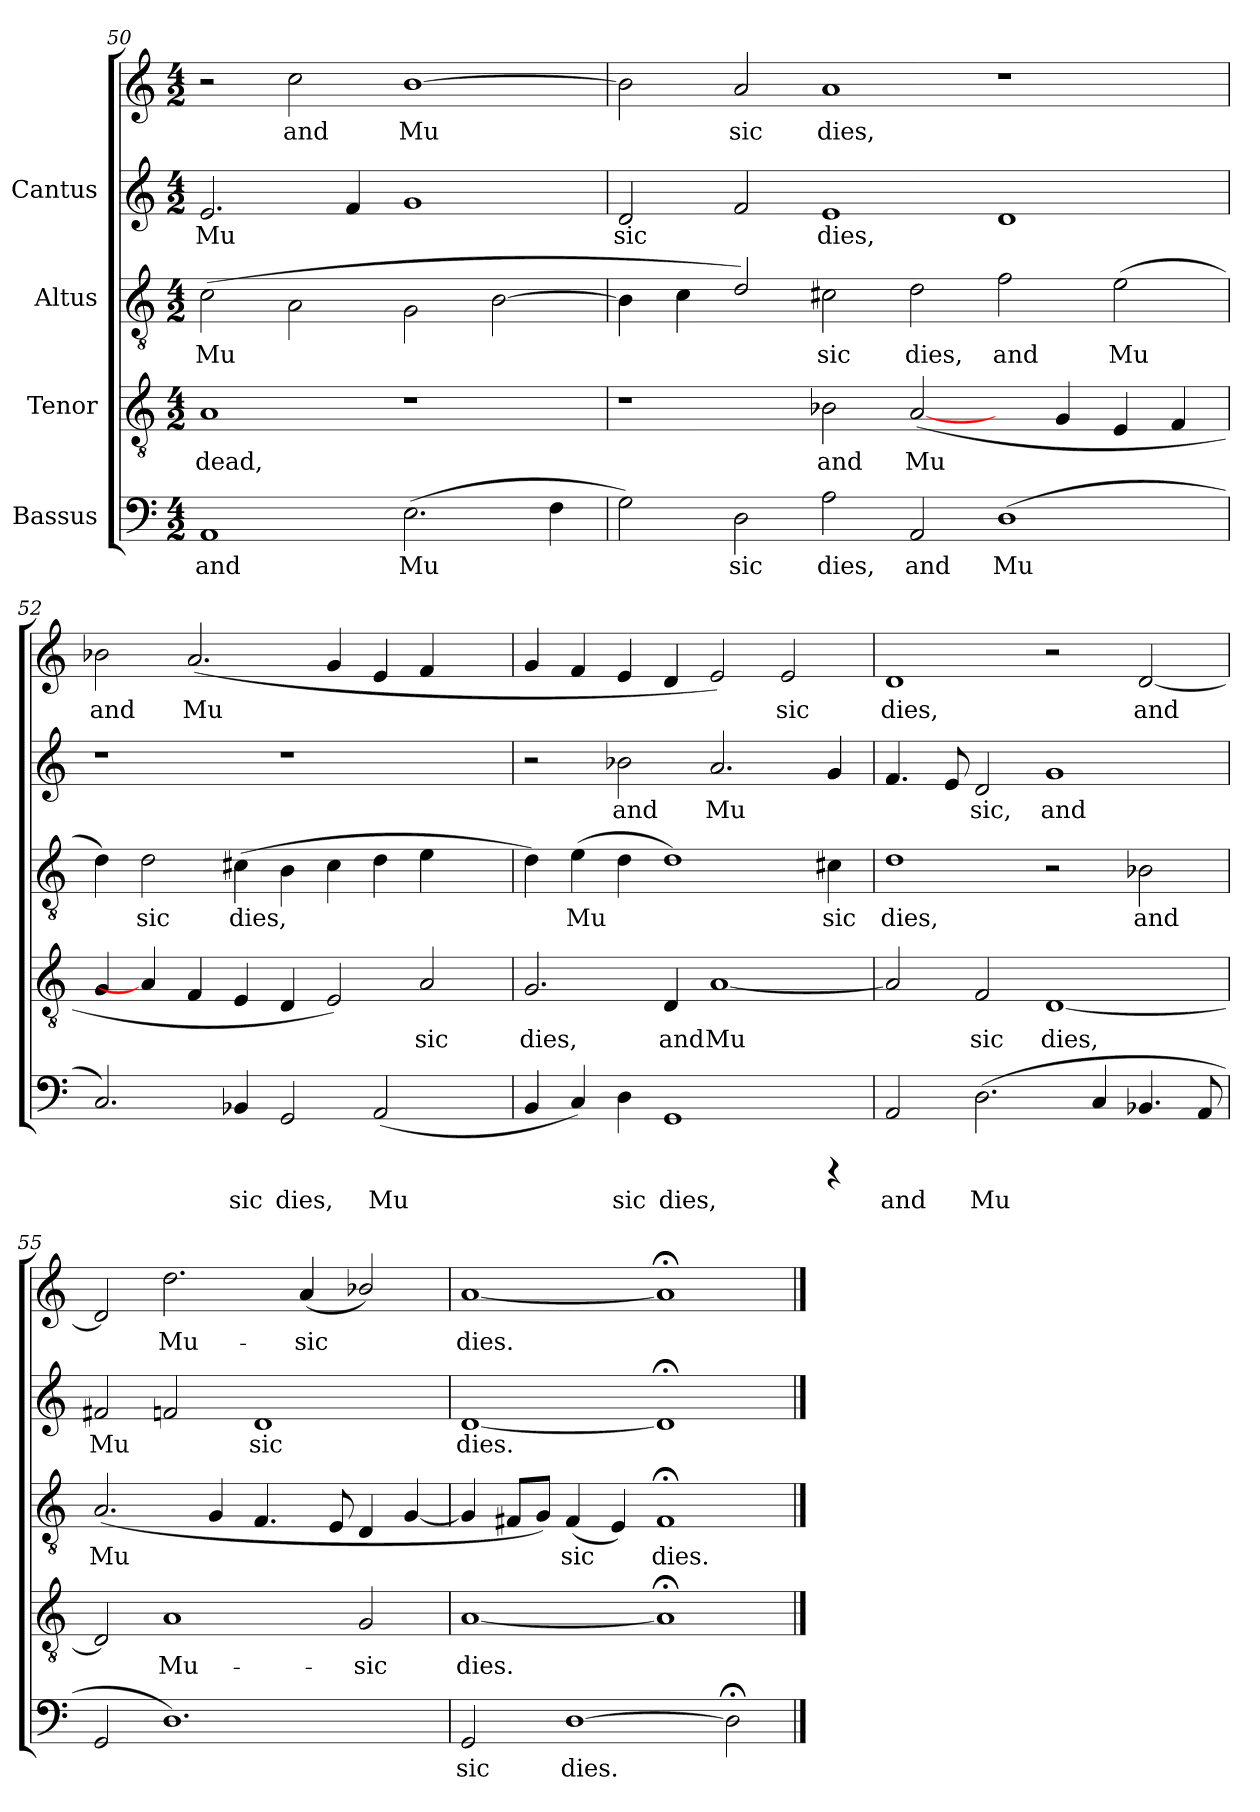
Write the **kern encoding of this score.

**kern	**text	**kern	**text	**kern	**text	**kern	**text	**kern	**text
*part4	*part4	*part3	*part3	*part2	*part2	*part1	*part1	*part1	*part1
*staff5	*staff5	*staff4	*staff4	*staff3	*staff3	*staff2	*staff2	*staff1	*staff1
*I"Bassus	*	*I"Tenor	*	*I"Altus	*	*I"Cantus	*	*	*
*clefF4	*	*clefGv2	*	*clefGv2	*	*clefG2	*	*clefG2	*
*M4/2	*	*M4/2	*	*M4/2	*	*M4/2	*	*M4/2	*
=50	=50	=50	=50	=50	=50	=50	=50	=50	=50
!	!LO:LY:b:cj	!	!LO:LY:b:cj	!	!LO:LY:b:cj	!	!LO:LY:b:cj	!	!
1AA	and	1A	dead,	(>2c\	Mu-	2.e/	-Mu-	2r	.
!	!	!	!	!	!LO:LY:b:cj	!	!	!	!LO:LY:b:cj
.	.	.	.	2A\	--	.	.	2cc\	and
!	!	!	!	!	!	!	!LO:LY:b:cj	!	!
.	.	.	.	.	.	4f/	--	.	.
!	!LO:LY:b:cj	!	!	!	!LO:LY:b:cj	!	!LO:LY:b:cj	!	!LO:LY:b:cj
(>2.E\	Mu-	1r	.	2G\	--	1g	--	[>1b	Mu-
!	!	!	!	!	!LO:LY:b:cj	!	!	!	!
.	.	.	.	[>2B\	--	.	.	.	.
!	!LO:LY:b:cj	!	!	!	!	!	!	!	!
4F\	--	.	.	.	.	.	.	.	.
!!LO:PB:g=z
=51	=51	=51	=51	=51	=51	=51	=51	=51	=51
!	!LO:LY:b:cj	!	!	!	!	!	!LO:LY:b:cj	!	!LO:LY:b:cj
2G\)	-	1r	.	4B\]	.	2d/	sic	2b\]	-
.	.	.	.	4c\	.	.	.	.	.
!	!LO:LY:b:cj	!	!	!	!	!	!LO:LY:b:cj	!	!LO:LY:b:cj
2D\	sic	.	.	2d/)	.	2f/	.	2a/	sic
!	!LO:LY:b:cj	!	!LO:LY:b:cj	!	!LO:LY:b:cj	!	!LO:LY:b:cj	!	!LO:LY:b:cj
2A\	dies,	2B-X\	and	2c#X\	-sic	1e	dies,	1a	dies,
!	!LO:LY:b:cj	!	!LO:LY:b:cj	!	!LO:LY:b:cj	!	!	!	!
2AA/	and	(<[2A/	Mu-	2d\	dies,	.	.	.	.
!	!LO:LY:b:cj	!	!	!	!LO:LY:b:cj	!	!LO:LY:b:cj	!	!
(>1D	Mu-	4ryy	.	2f\	and	1d	.	1r	.
!	!	!	!LO:LY:b:cj	!	!	!	!	!	!
.	.	4G/	--	.	.	.	.	.	.
!	!	!	!LO:LY:b:cj	!	!LO:LY:b:cj	!	!	!	!
.	.	4E/	--	(>2e\	Mu-	.	.	.	.
!	!	!	!LO:LY:b:cj	!	!	!	!	!	!
.	.	4F/	--	.	.	.	.	.	.
=52	=52	=52	=52	=52	=52	=52	=52	=52	=52
!	!LO:LY:b:cj	!	!LO:LY:b:cj	!	!LO:LY:b:cj	!	!	!	!LO:LY:b:cj
2.C/)	-	4G/	-	4d\)	-	1r	.	2b-X\	and
!	!	!	!	!	!LO:LY:b:cj	!	!	!	!
.	.	4A/]	.	2d\	sic	.	.	.	.
!	!	!	!LO:LY:b:cj	!	!	!	!	!	!LO:LY:b:cj
.	.	4F/	.	.	.	.	.	(<2.a/	Mu-
!	!LO:LY:b:cj	!	!LO:LY:b:cj	!	!LO:LY:b:cj	!	!	!	!
4BB-X/	sic	4E/	.	(>4c#X\	dies,	.	.	.	.
!	!LO:LY:b:cj	!	!LO:LY:b:cj	!	!LO:LY:b:cj	!	!	!	!
2GG/	dies,	4D/	.	4B\	.	1r	.	.	.
!	!	!	!LO:LY:b:cj	!	!LO:LY:b:cj	!	!	!	!LO:LY:b:cj
.	.	2E/)	.	4c#\	.	.	.	4g/	--
!	!LO:LY:b:cj	!	!	!	!LO:LY:b:cj	!	!	!	!LO:LY:b:cj
(<2AA/	Mu-	.	.	4d\	.	.	.	4e/	--
!	!	!	!LO:LY:b:cj	!	!LO:LY:b:cj	!	!	!	!LO:LY:b:cj
.	.	2A/	sic	4e\	.	.	.	4f/	--
4ryy	.	.	.	4ryy	.	4ryy	.	4ryy	.
=53	=53	=53	=53	=53	=53	=53	=53	=53	=53
!	!LO:LY:b:cj	!	!LO:LY:b:cj	!	!LO:LY:b:cj	!	!	!	!LO:LY:b:cj
4BB/	-	2.G/	dies,	4d\)	.	2r	.	4g/	-
!	!LO:LY:b:cj	!	!	!	!LO:LY:b:cj	!	!	!	!LO:LY:b:cj
4C/)	.	.	.	(>4e\	Mu-	.	.	4f/	.
!	!LO:LY:b:cj	!	!	!	!LO:LY:b:cj	!	!LO:LY:b:cj	!	!LO:LY:b:cj
4D\	sic	.	.	4d\	-	2b-X\	and	4e/	.
!	!LO:LY:b:cj	!	!LO:LY:b:cj	!	!LO:LY:b:cj	!	!	!	!LO:LY:b:cj
1GG	dies,	4D/	and	1d)	.	.	.	4d/	.
!	!	!	!LO:LY:b:cj	!	!	!	!LO:LY:b:cj	!	!LO:LY:b:cj
.	.	[<1A	Mu-	.	.	2.a/	Mu-	2e/)	.
!	!	!	!	!	!	!	!	!	!LO:LY:b:cj
.	.	.	.	.	.	.	.	2e/	sic
!	!	!	!	!	!LO:LY:b:cj	!	!LO:LY:b:cj	!	!
4rCCC	.	.	.	4c#X\	sic	4g/	--	.	.
!!LO:LB:g=z
=54	=54	=54	=54	=54	=54	=54	=54	=54	=54
!	!LO:LY:b:cj	!	!LO:LY:b:cj	!	!LO:LY:b:cj	!	!LO:LY:b:cj	!	!LO:LY:b:cj
2AA/	and	2A/]	-	1d	dies,	4.f/	.	1d	-dies,
!	!	!	!	!	!	!	!LO:LY:b:cj	!	!
.	.	.	.	.	.	8e/	.	.	.
!	!LO:LY:b:cj	!	!LO:LY:b:cj	!	!	!	!LO:LY:b:cj	!	!
(>2.D\	Mu-	2F/	sic	.	.	2d/	sic,	.	.
!	!	!	!LO:LY:b:cj	!	!	!	!LO:LY:b:cj	!	!
.	.	[<1D	dies,	2r	.	1g	and	2r	.
!	!LO:LY:b:cj	!	!	!	!	!	!	!	!
4C/	--	.	.	.	.	.	.	.	.
!	!LO:LY:b:cj	!	!	!	!LO:LY:b:cj	!	!	!	!LO:LY:b:cj
4.BB-X/	--	.	.	2B-X\	and	.	.	[<2d/	and
!	!LO:LY:b:cj	!	!	!	!	!	!	!	!
8AA/	--	.	.	.	.	.	.	.	.
=55	=55	=55	=55	=55	=55	=55	=55	=55	=55
!	!	!	!LO:LY:b:cj	!	!LO:LY:b:cj	!	!LO:LY:b:cj	!	!LO:LY:b:cj
2GG/	.	2D/]	.	(<2.A/	Mu-	2f#X/	Mu-	2d/]	.
!	!	!	!LO:LY:b:cj	!	!	!	!LO:LY:b:cj	!	!LO:LY:b:cj
1.D)	.	1A	Mu-	.	.	2fn/	-	2.dd\	Mu-
!	!	!	!	!	!LO:LY:b:cj	!	!	!	!
.	.	.	.	4G/	--	.	.	.	.
!	!	!	!	!	!LO:LY:b:cj	!	!LO:LY:b:cj	!	!
.	.	.	.	4.F/	--	1d	sic	.	.
!	!	!	!	!	!	!	!	!	!LO:LY:b:cj
.	.	.	.	.	.	.	.	(<4a/	-sic
!	!	!	!	!	!LO:LY:b:cj	!	!	!	!
.	.	.	.	8E/	--	.	.	.	.
!	!	!	!LO:LY:b:cj	!	!LO:LY:b:cj	!	!	!	!LO:LY:b:cj
.	.	2G/	-sic	4D/	--	.	.	2b-X/)	.
!	!	!	!	!	!LO:LY:b:cj	!	!	!	!
.	.	.	.	[<4G/	--	.	.	.	.
=56	=56	=56	=56	=56	=56	=56	=56	=56	=56
!	!LO:LY:b:cj	!	!LO:LY:b:cj	!	!LO:LY:b:cj	!	!LO:LY:b:cj	!	!LO:LY:b:cj
2GG/	-sic	[<1A	dies.	4G/]	-	[<1d	dies.	[<1a	dies.
!	!	!	!	!	!LO:LY:b:cj	!	!	!	!
.	.	.	.	8F#X/L	.	.	.	.	.
!	!	!	!	!	!LO:LY:b:cj	!	!	!	!
.	.	.	.	8G/J)	.	.	.	.	.
!	!LO:LY:b:cj	!	!	!	!LO:LY:b:cj	!	!	!	!
[>1D	dies.	.	.	(<4F#/	sic	.	.	.	.
!	!	!	!	!	!LO:LY:b:cj	!	!	!	!
.	.	.	.	4E/)	.	.	.	.	.
!	!	!	!LO:LY:b:cj	!	!LO:LY:b:cj	!	!LO:LY:b:cj	!	!LO:LY:b:cj
.	.	1A;<]	.	1F#;<	dies.	1d;<]	.	1a;<]	.
!	!LO:LY:b:cj	!	!	!	!	!	!	!	!
2D;<\]	.	.	.	.	.	.	.	.	.
==	==	==	==	==	==	==	==	==	==
*-	*-	*-	*-	*-	*-	*-	*-	*-	*-
